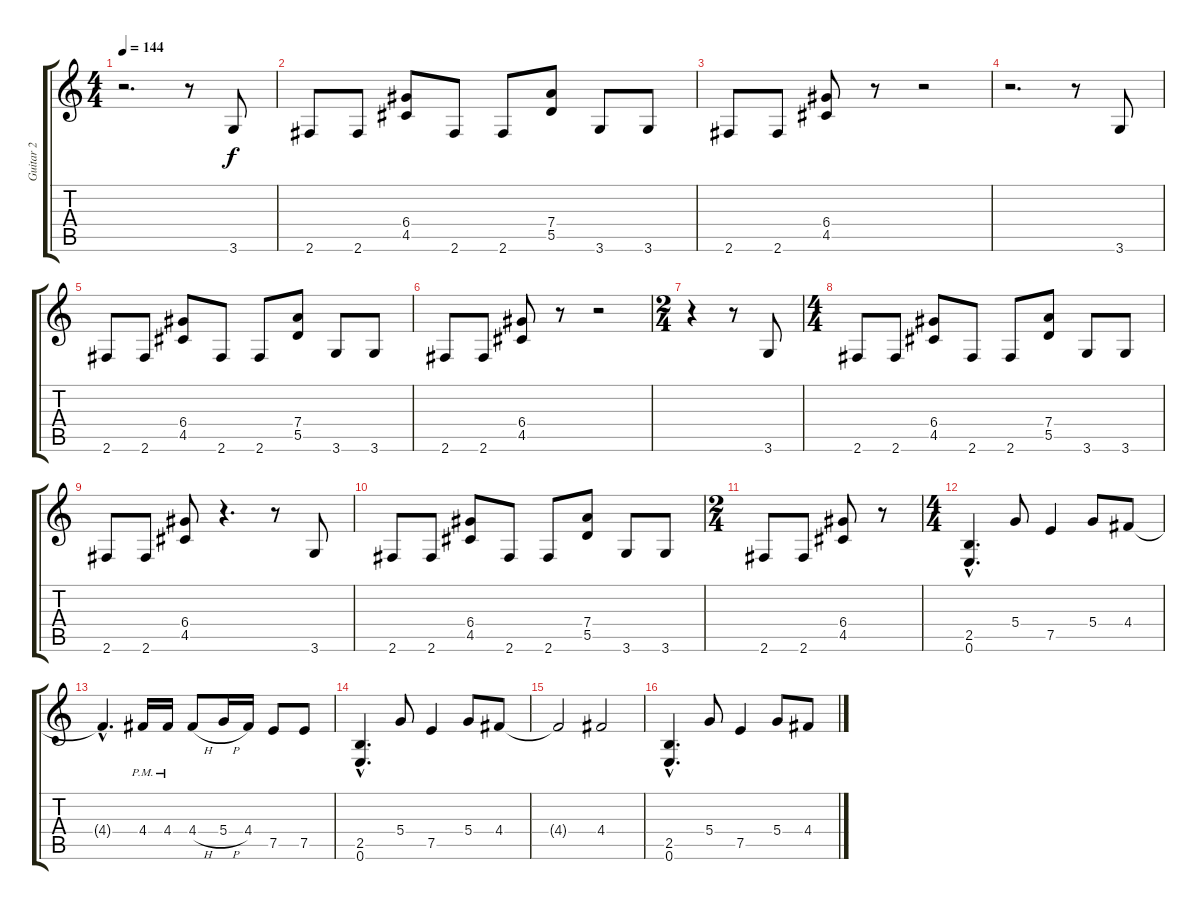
\track ("Guitar 2" "Guitar 2") {instrument distortionguitar}
\staff {score tabs}
\tuning (E4 B3 G3 D3 A2 E2) {hide}
\ts (4 4)
\tempo 144
\clef g2
\ks c
r.2{d dy f instrument distortionguitar} r.8 3.6.8 |
2.6.8 2.6.8 (6.4 4.5).8 2.6.8 2.6.8 (7.4 5.5).8 3.6.8 3.6.8 |
2.6.8 2.6.8 (6.4 4.5).8 r.8 r.2 |
r.2{d} r.8 3.6.8 |
2.6.8 2.6.8 (6.4 4.5).8 2.6.8 2.6.8 (7.4 5.5).8 3.6.8 3.6.8 |
2.6.8 2.6.8 (6.4 4.5).8 r.8 r.2 |
\ts (2 4)
r.4 r.8 3.6.8 |
\ts (4 4)
2.6.8 2.6.8 (6.4 4.5).8 2.6.8 2.6.8 (7.4 5.5).8 3.6.8 3.6.8 |
2.6.8 2.6.8 (6.4 4.5).8 r.4{d} r.8 3.6.8 |
2.6.8 2.6.8 (6.4 4.5).8 2.6.8 2.6.8 (7.4 5.5).8 3.6.8 3.6.8 |
\ts (2 4)
2.6.8 2.6.8 (6.4 4.5).8 r.8 |
\ts (4 4)
(2.5{hac} 0.6{hac}).4{d} 5.4.8 7.5.4 5.4.8 4.4.8 |
4.4{hac t}.4{d} 4.4{pm}.16 4.4{pm}.16 4.4{h}.8 5.4{h}.16 4.4.16 7.5.8 7.5.8 |
(2.5{hac} 0.6{hac}).4{d} 5.4.8 7.5.4 5.4.8 4.4.8 |
4.4{t}.2 4.4.2 |
(2.5{hac} 0.6{hac}).4{d} 5.4.8 7.5.4 5.4.8 4.4.8
